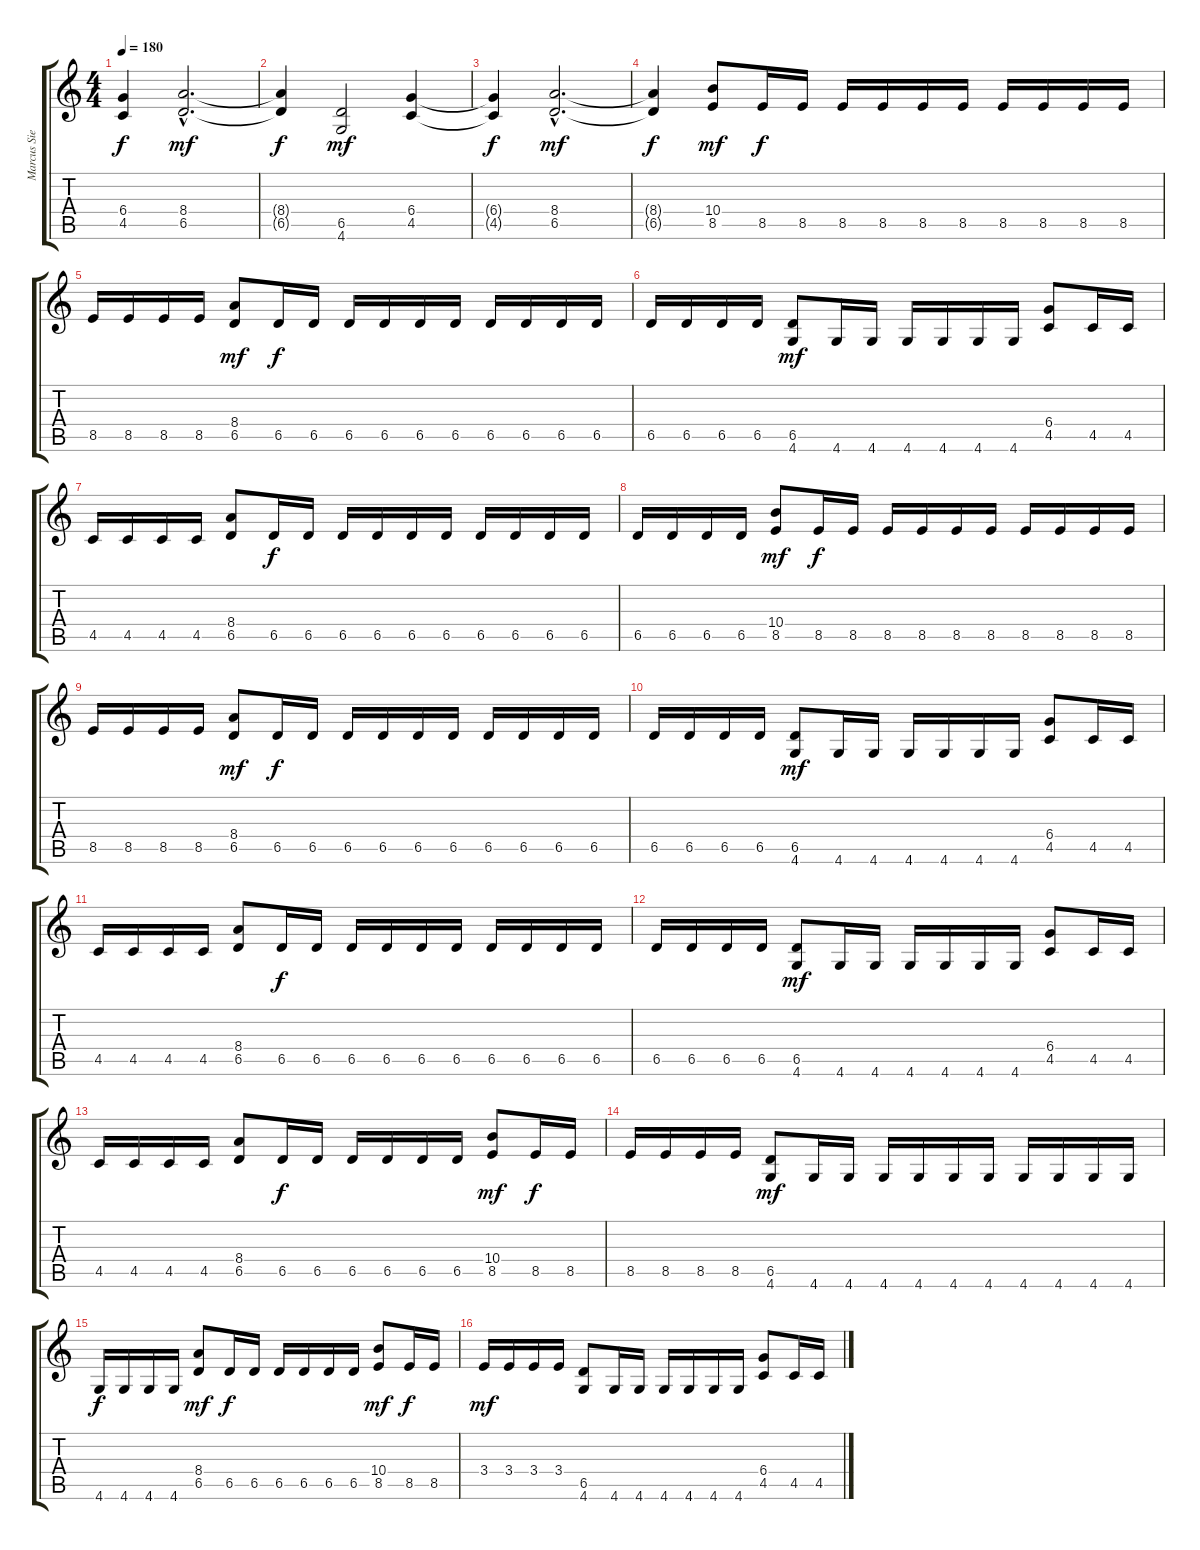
\track ("Marcus Siepen" "Marcus Sie") {instrument distortionguitar}
\staff {score tabs}
\tuning (Eb4 Bb3 Gb3 Db3 Ab2 Eb2) {hide}
\ts (4 4)
\tempo 180
\clef g2
\ks c
(6.4{t} 4.5{t}).4{dy f} (8.4{hac} 6.5{hac}).2{d dy mf} |
(8.4{t} 6.5{t}).4{dy f} (6.5 4.6).2{dy mf} (6.4 4.5).4 |
(6.4{t} 4.5{t}).4{dy f} (8.4{hac} 6.5{hac}).2{d dy mf} |
(8.4{t} 6.5{t}).4{dy f} (10.4 8.5).8{dy mf} 8.5.16{dy f} 8.5.16 8.5.16 8.5.16 8.5.16 8.5.16 8.5.16 8.5.16 8.5.16 8.5.16 |
8.5.16 8.5.16 8.5.16 8.5.16 (8.4 6.5).8{dy mf} 6.5.16{dy f} 6.5.16 6.5.16 6.5.16 6.5.16 6.5.16 6.5.16 6.5.16 6.5.16 6.5.16 |
6.5.16 6.5.16 6.5.16 6.5.16 (6.5 4.6).8{dy mf} 4.6.16 4.6.16 4.6.16 4.6.16 4.6.16 4.6.16 (6.4 4.5).8 4.5.16 4.5.16 |
4.5.16 4.5.16 4.5.16 4.5.16 (8.4 6.5).8 6.5.16{dy f} 6.5.16 6.5.16 6.5.16 6.5.16 6.5.16 6.5.16 6.5.16 6.5.16 6.5.16 |
6.5.16 6.5.16 6.5.16 6.5.16 (10.4 8.5).8{dy mf} 8.5.16{dy f} 8.5.16 8.5.16 8.5.16 8.5.16 8.5.16 8.5.16 8.5.16 8.5.16 8.5.16 |
8.5.16 8.5.16 8.5.16 8.5.16 (8.4 6.5).8{dy mf} 6.5.16{dy f} 6.5.16 6.5.16 6.5.16 6.5.16 6.5.16 6.5.16 6.5.16 6.5.16 6.5.16 |
6.5.16 6.5.16 6.5.16 6.5.16 (6.5 4.6).8{dy mf} 4.6.16 4.6.16 4.6.16 4.6.16 4.6.16 4.6.16 (6.4 4.5).8 4.5.16 4.5.16 |
4.5.16 4.5.16 4.5.16 4.5.16 (8.4 6.5).8 6.5.16{dy f} 6.5.16 6.5.16 6.5.16 6.5.16 6.5.16 6.5.16 6.5.16 6.5.16 6.5.16 |
6.5.16 6.5.16 6.5.16 6.5.16 (6.5 4.6).8{dy mf} 4.6.16 4.6.16 4.6.16 4.6.16 4.6.16 4.6.16 (6.4 4.5).8 4.5.16 4.5.16 |
4.5.16 4.5.16 4.5.16 4.5.16 (8.4 6.5).8 6.5.16{dy f} 6.5.16 6.5.16 6.5.16 6.5.16 6.5.16 (10.4 8.5).8{dy mf} 8.5.16{dy f} 8.5.16 |
8.5.16 8.5.16 8.5.16 8.5.16 (6.5 4.6).8{dy mf} 4.6.16 4.6.16 4.6.16 4.6.16 4.6.16 4.6.16 4.6.16 4.6.16 4.6.16 4.6.16 |
4.6.16{dy f} 4.6.16 4.6.16 4.6.16 (8.4 6.5).8{dy mf} 6.5.16{dy f} 6.5.16 6.5.16 6.5.16 6.5.16 6.5.16 (10.4 8.5).8{dy mf} 8.5.16{dy f} 8.5.16 |
3.4.16{dy mf} 3.4.16 3.4.16 3.4.16 (6.5 4.6).8 4.6.16 4.6.16 4.6.16 4.6.16 4.6.16 4.6.16 (6.4 4.5).8 4.5.16 4.5.16
